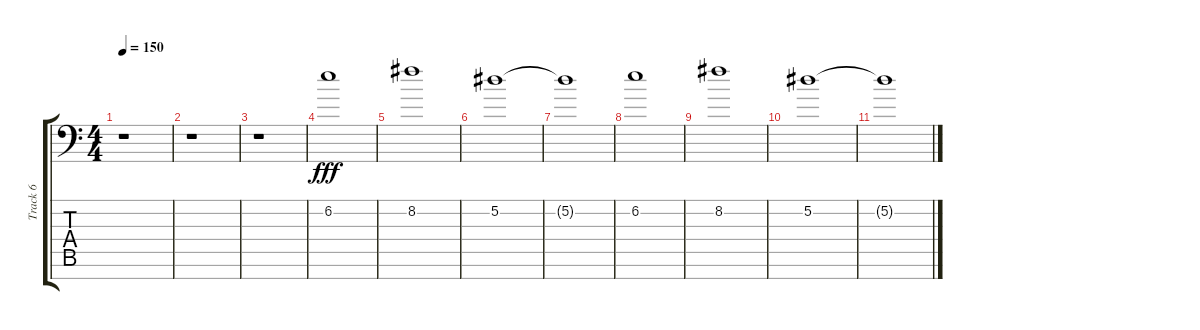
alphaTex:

\track ("Track 6" "Track 6") {instrument distortionguitar}
\staff {score tabs}
\tuning (Eb4 Bb3 Gb3 Db3 Ab2 Eb2 Ab1) {hide}
\ts (4 4)
\tempo 150
\clef f4
\ks c
r.1{dy f} |
r.1 |
r.1 |
6.2.1{dy fff} |
8.2.1 |
5.2.1 |
5.2{t}.1 |
6.2.1 |
8.2.1 |
5.2.1 |
5.2{t}.1
